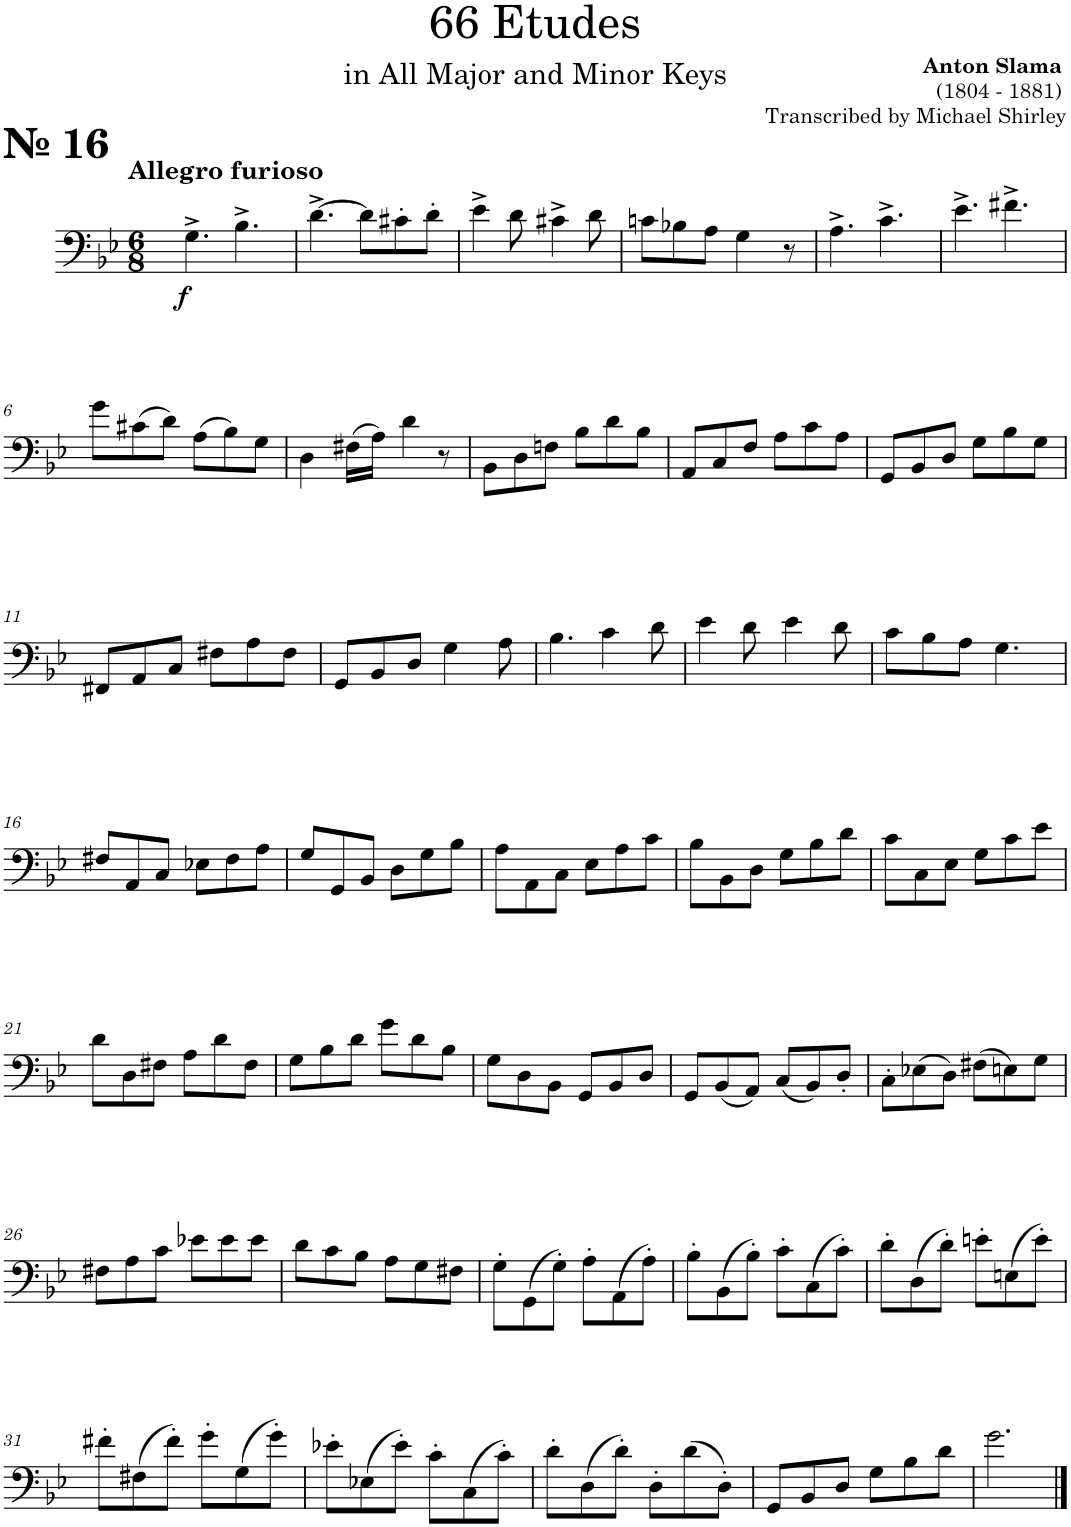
**kern	**dynam
*part1	*part1
*staff1	*staff1
*I"Trombone	*
*I'Tbn.	*
*clefF4	*
*k[b-e-]	*
*M6/8	*
=	=
!LO:TX:a:B:t=№ 16	!
!LO:TX:a:B:t=Allegro furioso	!
!	!LO:DY:b
4.G^\	f
4.B-^\	.
=1	=1
[>4.d^\	.
8d\L]	.
8c#X'\	.
8d'\J	.
=2	=2
4e-^\	.
8d\	.
4c#X^\	.
8d\	.
=3	=3
8cn\L	.
8B-X\	.
8A\J	.
4G\	.
8r	.
=4	=4
4.A^\	.
4.c^\	.
=5	=5
4.e-^\	.
4.f#X^\	.
!!LO:LB:g=z
=6	=6
8g\L	.
(>8c#X\	.
8d\J)	.
(>8A\L	.
8B-\)	.
8G\J	.
=7	=7
4D\	.
(>16F#X\LL	.
16A\JJ)	.
4d\	.
8r	.
=8	=8
8BB-\L	.
8D\	.
8Fn\J	.
8B-\L	.
8d\	.
8B-\J	.
=9	=9
8AA/L	.
8C/	.
8F/J	.
8A\L	.
8c\	.
8A\J	.
=10	=10
8GG/L	.
8BB-/	.
8D/J	.
8G\L	.
8B-\	.
8G\J	.
!!LO:LB:g=z
=11	=11
8FF#X/L	.
8AA/	.
8C/J	.
8F#X\L	.
8A\	.
8F#\J	.
=12	=12
8GG/L	.
8BB-/	.
8D/J	.
4G\	.
8A\	.
=13	=13
4.B-\	.
4c\	.
8d\	.
=14	=14
4e-\	.
8d\	.
4e-\	.
8d\	.
=15	=15
8c\L	.
8B-\	.
8A\J	.
4.G\	.
!!LO:LB:g=z
=16	=16
8F#X/L	.
8AA/	.
8C/J	.
8E-X\L	.
8F#\	.
8A\J	.
=17	=17
8G/L	.
8GG/	.
8BB-/J	.
8D\L	.
8G\	.
8B-\J	.
=18	=18
8A\L	.
8AA\	.
8C\J	.
8E-\L	.
8A\	.
8c\J	.
=19	=19
8B-\L	.
8BB-\	.
8D\J	.
8G\L	.
8B-\	.
8d\J	.
=20	=20
8c\L	.
8C\	.
8E-\J	.
8G\L	.
8c\	.
8e-\J	.
!!LO:LB:g=z
=21	=21
8d\L	.
8D\	.
8F#X\J	.
8A\L	.
8d\	.
8F#\J	.
=22	=22
8G\L	.
8B-\	.
8d\J	.
8g\L	.
8d\	.
8B-\J	.
=23	=23
8G\L	.
8D\	.
8BB-\J	.
8GG/L	.
8BB-/	.
8D/J	.
=24	=24
8GG/L	.
(<8BB-/	.
8AA/J)	.
(<8C/L	.
8BB-/)	.
8D'/J	.
=25	=25
8C'\L	.
(8E-X\	.
8D\J)	.
(>8F#X\L	.
8En\)	.
8G\J	.
!!LO:LB:g=z
=26	=26
8F#X\L	.
8A\	.
8c\J	.
8e-X\L	.
8e-\	.
8e-\J	.
=27	=27
8d\L	.
8c\	.
8B-\J	.
8A\L	.
8G\	.
8F#X\J	.
=28	=28
8G'\L	.
(>8GG\	.
8G'\J)	.
8A'\L	.
(>8AA\	.
8A'\J)	.
=29	=29
8B-'\L	.
(>8BB-\	.
8B-'\J)	.
8c'\L	.
(>8C\	.
8c'\J)	.
=30	=30
8d'\L	.
(>8D\	.
8d'\J)	.
8en'\L	.
(>8En\	.
8e'\J)	.
!!LO:LB:g=z
=31	=31
8f#X'\L	.
(>8F#X\	.
8f#'\J)	.
8g'\L	.
(>8G\	.
8g'\J)	.
=32	=32
8e-X'\L	.
(>8E-X\	.
8e-'\J)	.
8c'\L	.
(>8C\	.
8c'\J)	.
=33	=33
8d'\L	.
(>8D\	.
8d'\J)	.
8D'\L	.
(>8d\	.
8D'\J)	.
=34	=34
8GG/L	.
8BB-/	.
8D/J	.
8G\L	.
8B-\	.
8d\J	.
=35	=35
2.g\	.
==	==
*-	*-
